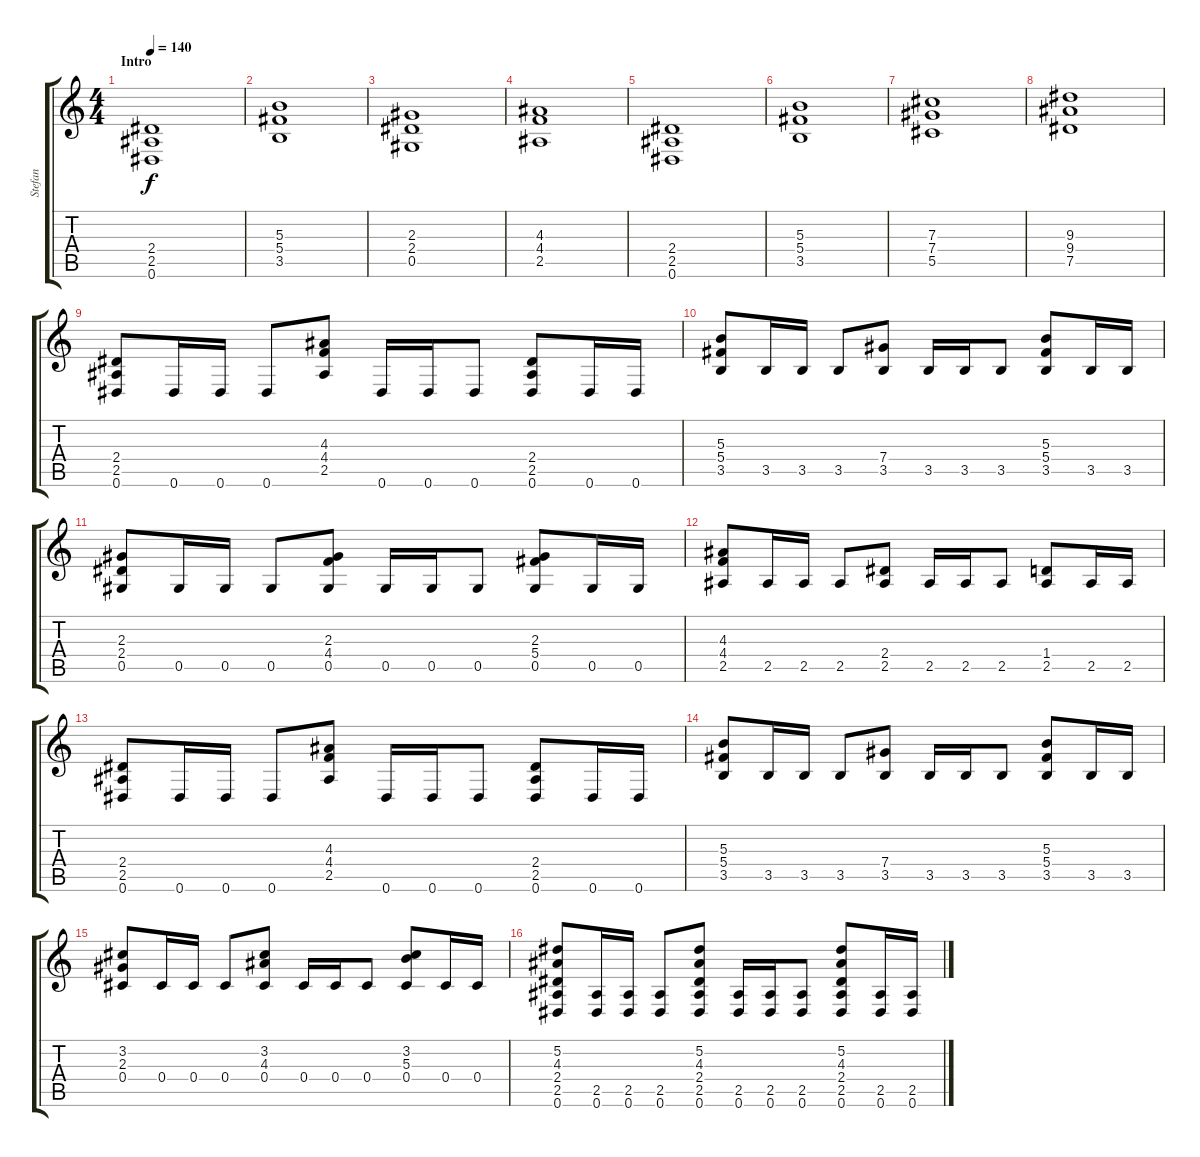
\track ("Stefan" "Stefan") {instrument overdrivenguitar}
\staff {score tabs}
\tuning (Eb4 Bb3 Gb3 Db3 Ab2 Eb2) {hide}
\ts (4 4)
\section ("" "Intro")
\tempo 140
\clef g2
\ks c
(2.4 2.5 0.6).1{dy f instrument overdrivenguitar} |
(5.3 5.4 3.5).1 |
(2.3 2.4 0.5).1 |
(4.3 4.4 2.5).1 |
(2.4 2.5 0.6).1 |
(5.3 5.4 3.5).1 |
(7.3 7.4 5.5).1 |
(9.3 9.4 7.5).1 |
(2.4 2.5 0.6).8 0.6.16 0.6.16 0.6.8 (4.3 4.4 2.5).8 0.6.16 0.6.16 0.6.8 (2.4 2.5 0.6).8 0.6.16 0.6.16 |
(5.3 5.4 3.5).8 3.5.16 3.5.16 3.5.8 (7.4 3.5).8 3.5.16 3.5.16 3.5.8 (5.3 5.4 3.5).8 3.5.16 3.5.16 |
(2.3 2.4 0.5).8 0.5.16 0.5.16 0.5.8 (2.3 4.4 0.5).8 0.5.16 0.5.16 0.5.8 (2.3 5.4 0.5).8 0.5.16 0.5.16 |
(4.3 4.4 2.5).8 2.5.16 2.5.16 2.5.8 (2.4 2.5).8 2.5.16 2.5.16 2.5.8 (1.4 2.5).8 2.5.16 2.5.16 |
(2.4 2.5 0.6).8 0.6.16 0.6.16 0.6.8 (4.3 4.4 2.5).8 0.6.16 0.6.16 0.6.8 (2.4 2.5 0.6).8 0.6.16 0.6.16 |
(5.3 5.4 3.5).8 3.5.16 3.5.16 3.5.8 (7.4 3.5).8 3.5.16 3.5.16 3.5.8 (5.3 5.4 3.5).8 3.5.16 3.5.16 |
(3.2 2.3 0.4).8 0.4.16 0.4.16 0.4.8 (3.2 4.3 0.4).8 0.4.16 0.4.16 0.4.8 (3.2 5.3 0.4).8 0.4.16 0.4.16 |
(5.2 4.3 2.4 2.5 0.6).8 (2.5 0.6).16 (2.5 0.6).16 (2.5 0.6).8 (5.2 4.3 2.4 2.5 0.6).8 (2.5 0.6).16 (2.5 0.6).16 (2.5 0.6).8 (5.2 4.3 2.4 2.5 0.6).8 (2.5 0.6).16 (2.5 0.6).16
